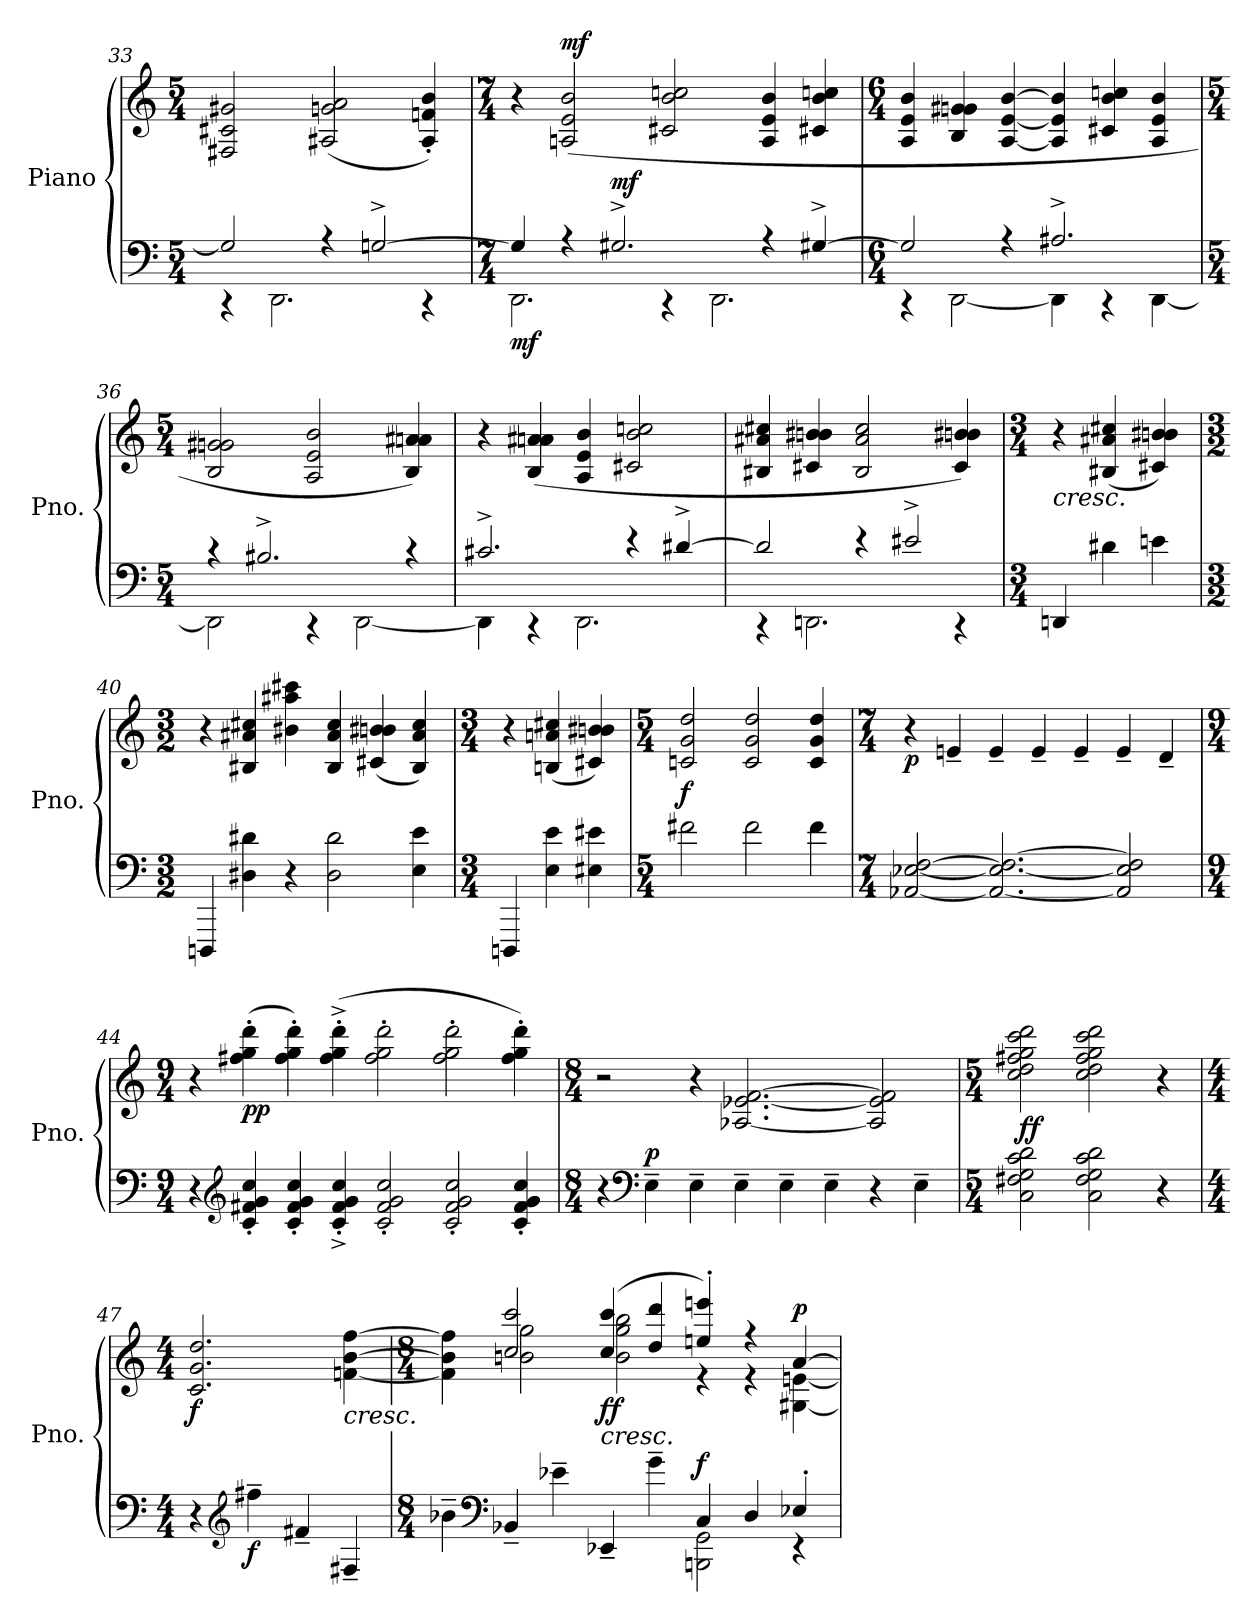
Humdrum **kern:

**kern	**kern	**dynam
*part1	*part1	*part1
*staff2	*staff1	*staff1/2
*I"Piano	*	*
*I'Pno.	*	*
!!LO:LB:g=z
*clefF4	*clefG2	*
*k[]	*k[]	*
*M5/4	*M5/4	*
=33	=33	=33
*^	*	*
2G/]	4r	2F#X/ 2c#X/ 2g#X/	.
.	2.DD\	.	.
4r	.	(<2A#X/ 2gn/ 2a/	.
[2Gn^/	.	.	.
.	4r	4A#/' 4fn/' 4b/')	.
=34	=34	=34	=34
*k[]	*	*k[]	*
*M7/4	*	*M7/4	*
!	!	!	!LO:DY:b=2
4G/]	2.DD\	4r	mf
!	!	!	!LO:DY:a
4r	.	(<2An/ 2e/ 2b/	mf
!	!	!	!LO:DY:a=2
2.G#X^/	.	.	mf
.	4r	2c#X/ 2b/ 2ccn/	.
.	2.DD\	.	.
4r	.	4A/ 4e/ 4b/	.
[4G#X^/	.	4c#X/ 4b/ 4ccn/	.
=35	=35	=35	=35
*k[]	*	*k[]	*
*M6/4	*	*M6/4	*
2G#/]	4r	4A/ 4e/ 4b/	.
.	[2DD\	4B/ 4gn/ 4g#X/	.
4r	.	[4A/ [4e/ [4b/	.
2.A#X^/	4DD\]	4A/] 4e/] 4b/]	.
.	4r	4c#X/ 4b/ 4ccn/	.
.	[4DD\	4A/ 4e/ 4b/	.
=36	=36	=36	=36
*k[]	*	*k[]	*
*M5/4	*	*M5/4	*
4r	2DD\]	2B/ 2gn/ 2g#X/	.
2.B#X^/	.	.	.
.	4r	2A/ 2e/ 2b/	.
.	[2DD\	.	.
4r	.	4B/ 4an/ 4a#X/)	.
!!LO:LB:g=z
=37	=37	=37	=37
*k[]	*	*k[]	*
2.c#X^/	4DD\]	4r	.
.	4r	(>4B/ 4an/ 4a#X/	.
.	2.DD\	4A/ 4e/ 4b/	.
4r	.	2c#X/ 2b/ 2ccn/	.
[4d#X^/	.	.	.
=38	=38	=38	=38
*k[]	*	*k[]	*
2d#/]	4r	4B#X/ 4a#X/ 4cc#X/	.
.	2.DDn\	4c#X/ 4bn/ 4b#X/	.
4r	.	2B#/ 2a#/ 2cc#/	.
2e#X^/	.	.	.
.	4r	4c#/ 4bn/ 4b#X/)	.
*v	*v	*	*
=39	=39	=39
*k[]	*k[]	*
*M3/4	*M3/4	*
*^	*	*
!	!	!LO:TX:b:i:t=cresc.	!
*v	*v	*	*
4DDn/	4r	.
4d#X\	(<4B#X/ 4a#X/ 4cc#X/	.
4en\	4c#X/ 4bn/ 4b#X/)	.
=40	=40	=40
*k[]	*k[]	*
*M3/2	*M3/2	*
4DDDn/	4r	.
4D#X\ 4d#X\	4B#X/ 4a#X/ 4cc#X/	.
4r	4b#X\ 4aa#X\ 4ccc#X\	.
2D#\ 2d#\	4B#/ 4a#/ 4cc#/	.
.	(<4c#X/ 4bn/ 4b#X/	.
4E\ 4e\	4B#/ 4a#/ 4cc#/)	.
!!LO:PB:g=z
=41	=41	=41
*k[]	*k[]	*
*M3/4	*M3/4	*
4DDDn/	4r	.
4E\ 4e\	(<4Bn/ 4an/ 4cc#X/	.
4E#X\ 4e#X\	4c#X/ 4bn/ 4b#X/)	.
=42	=42	=42
*k[]	*k[]	*
*M5/4	*M5/4	*
!	!	!LO:DY:b
2f#X\	2cn/ 2g/ 2dd/	f
2f#\	2c/ 2g/ 2dd/	.
4f#\	4c/ 4g/ 4dd/	.
=43	=43	=43
*k[]	*k[]	*
*M7/4	*M7/4	*
!	!	!LO:DY:b
[2AA-X/ [2E-X/ [2F/	4r	p
.	4en~/	.
2.AA-/_ 2.E-/_ 2.F/_	4e~/	.
.	4e~/	.
.	4e~/	.
2AA-/] 2E-/] 2F/]	4e~/	.
.	4d~/	.
=44	=44	=44
*k[]	*k[]	*
*M9/4	*M9/4	*
4r	4r	.
*clefG2	*	*
!	!	!LO:DY:b
4c/' 4f#X/' 4g/' 4cc/'	(>4ff#X\' 4gg\' 4ddd\'	pp
4c/' 4f#/' 4g/' 4cc/'	4ff#\' 4gg\' 4ddd\')	.
4c/'^ 4f#/'^ 4g/'^ 4cc/'^	(>4ff#\'^ 4gg\'^ 4ddd\'^	.
2c/' 2f#/' 2g/' 2cc/'	2ff#\' 2gg\' 2ddd\'	.
2c/' 2f#/' 2g/' 2cc/'	2ff#\' 2gg\' 2ddd\'	.
4c/' 4f#/' 4g/' 4cc/'	4ff#\' 4gg\' 4ddd\')	.
!!LO:LB:g=z
=45	=45	=45
*k[]	*k[]	*
*M8/4	*M8/4	*
4r	2r	.
*clefF4	*	*
!	!	!LO:DY:a=2
4E~\	.	p
4E~\	4r	.
4E~\	[2.A-X/ [2.e-X/ [2.f/	.
4E~\	.	.
4E~\	.	.
4r	2A-/] 2e-/] 2f/]	.
4E~\	.	.
=46	=46	=46
*k[]	*k[]	*
*M5/4	*M5/4	*
!	!	!LO:DY:b
2C\ 2F#X\ 2G\ 2c\ 2d\	2cc\ 2dd\ 2ff#X\ 2gg\ 2ccc\ 2ddd\	ff
2C\ 2F#\ 2G\ 2c\ 2d\	2cc\ 2dd\ 2ff#\ 2gg\ 2ccc\ 2ddd\	.
4r	4r	.
=47	=47	=47
*k[]	*k[]	*
*M4/4	*M4/4	*
!	!	!LO:DY:b
4r	2.c/ 2.g/ 2.dd/	f
*clefG2	*	*
!	!	!LO:DY:b=2
4ff#X~\	.	f
4f#X~/	.	.
!	!	!LO:HP:b
4F#X~/	[4fn\ [4b\ [4ff\	<
=48	=48	=48
*k[]	*k[]	*
*M8/4	*M8/4	*
*^	*^	*
4b-X~\	4ryy	4f\] 4b\] 4ff\]	4ryy	.
*v	*v	*	*	*
*clefF4	*	*	*
4BB-X~/	2cc/ 2ccc/	2bn\ 2gg\	.
4e-X~\	.	.	.
!	!	!	!LO:HP:b
!	!	!	!LO:DY:n=1:b
4EE-X~/	(>4cc/ 4ccc/	2b\ 2gg\ 2bb\	< ff
4g~\	4dd/ 4ddd/	.	.
*^	*	*	*
!	!	!	!	!LO:DY:n=2:a=2
4C/	2BBBn\ 2GG\	4een/' 4eeen/')	4r	f
4D/	.	4r	4r	[
!	!	!	!	!LO:DY:n=3:a
4E-X'/	4r	[4a/	[4G#X\ [4en\	p
*v	*v	*	*	*
*	*v	*v	*
.	.	[
=	=	=
*-	*-	*-
